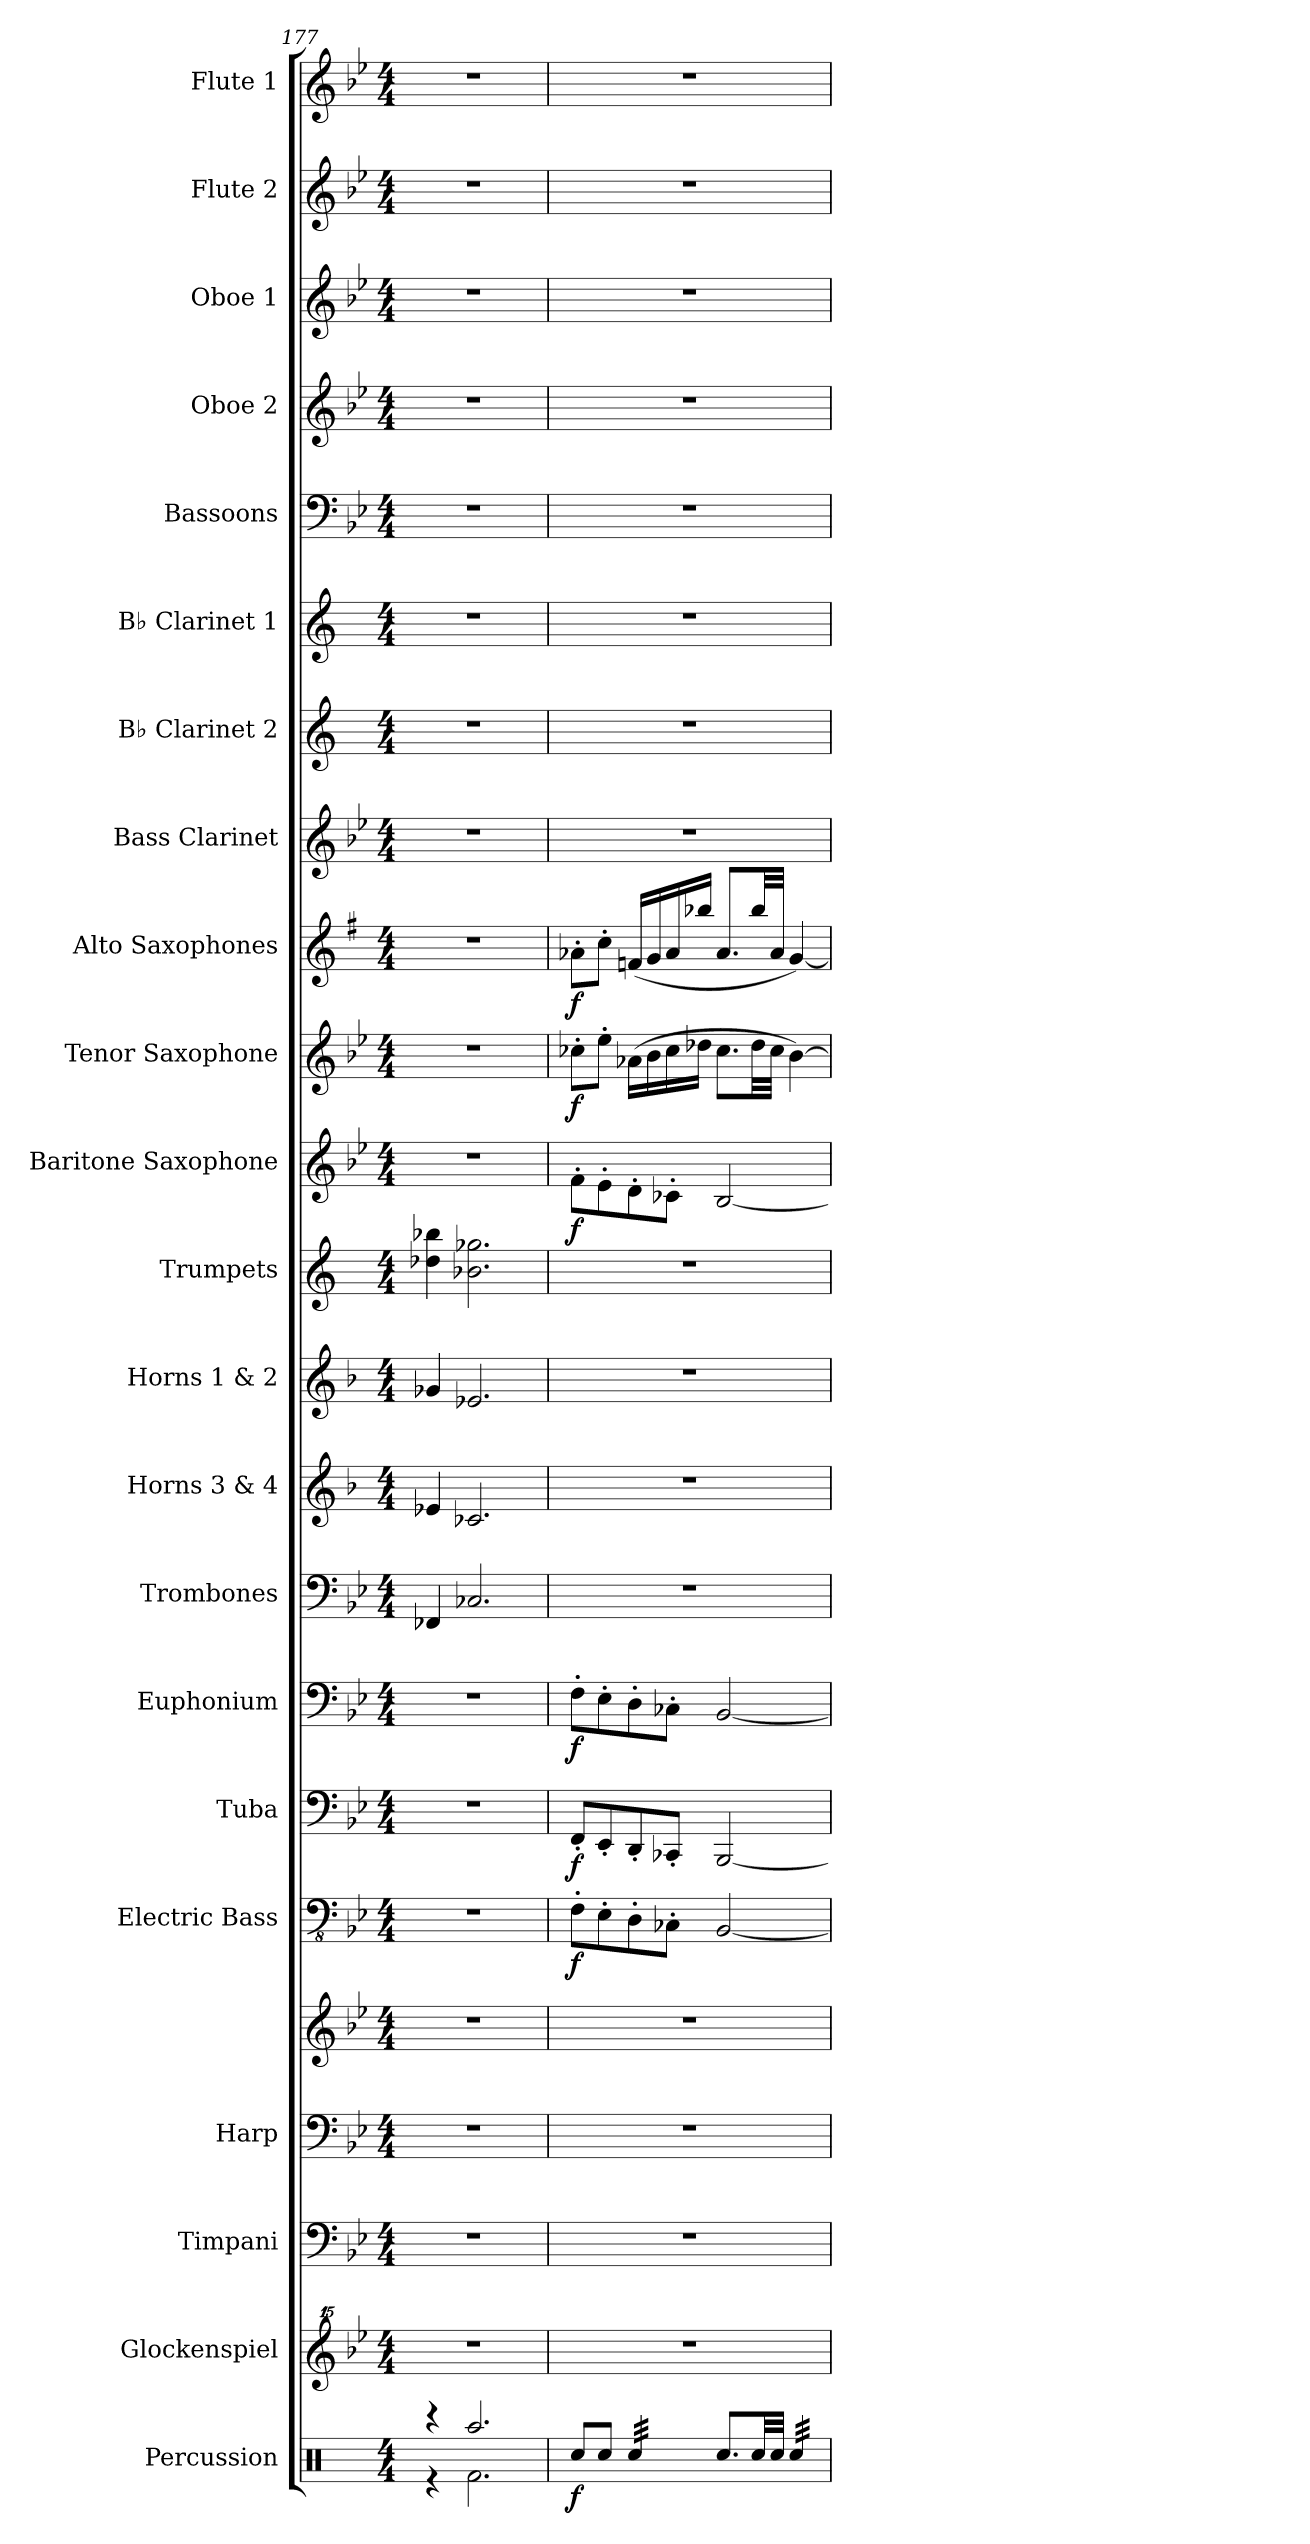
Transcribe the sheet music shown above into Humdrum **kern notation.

**kern	**dynam	**kern	**kern	**kern	**kern	**kern	**dynam	**kern	**dynam	**kern	**dynam	**kern	**kern	**kern	**kern	**kern	**dynam	**kern	**dynam	**kern	**dynam	**kern	**kern	**kern	**kern	**kern	**kern	**kern	**kern
*part22	*part22	*part21	*part20	*part19	*part19	*part18	*part18	*part17	*part17	*part16	*part16	*part15	*part14	*part13	*part12	*part11	*part11	*part10	*part10	*part9	*part9	*part8	*part7	*part6	*part5	*part4	*part3	*part2	*part1
*staff23	*staff23	*staff22	*staff21	*staff20	*staff19	*staff18	*staff18	*staff17	*staff17	*staff16	*staff16	*staff15	*staff14	*staff13	*staff12	*staff11	*staff11	*staff10	*staff10	*staff9	*staff9	*staff8	*staff7	*staff6	*staff5	*staff4	*staff3	*staff2	*staff1
*I"Percussion	*	*I"Glockenspiel	*I"Timpani	*I"Harp	*	*I"Electric Bass	*	*I"Tuba	*	*I"Euphonium	*	*I"Trombones	*I"Horns 3 &amp; 4	*I"Horns 1 &amp; 2	*I"Trumpets	*I"Baritone Saxophone	*	*I"Tenor Saxophone	*	*I"Alto Saxophones	*	*I"Bass Clarinet	*I"B♭ Clarinet 2	*I"B♭ Clarinet 1	*I"Bassoons	*I"Oboe 2	*I"Oboe 1	*I"Flute 2	*I"Flute 1
*I'Perc.	*	*I'Glk.	*I'Timp.	*I'Hrp.	*	*I'El. B.	*	*I'Tba.	*	*I'Euph.	*	*I'Tbns.	*I'Hns. 3/4	*I'Hns. 1/2	*I'Tpts.	*I'Bar. Sax.	*	*I'T. Sax.	*	*I'A. Saxes.	*	*I'B. Cl.	*I'B♭ Cl. 2	*I'B♭ Cl. 1	*I'Bsns.	*I'Ob. 2	*I'Ob. 1	*I'Fl. 2	*I'Fl. 1
*clefX	*	*clefG^^2	*clefF4	*clefF4	*clefG2	*clefFv4	*	*clefF4	*	*clefF4	*	*clefF4	*clefG2	*clefG2	*clefG2	*clefG2	*	*clefG2	*	*clefG2	*	*clefG2	*clefG2	*clefG2	*clefF4	*clefG2	*clefG2	*clefG2	*clefG2
*	*	*	*	*	*	*	*	*	*	*	*	*	*ITrd4c7	*ITrd4c7	*ITrd1c2	*ITrd12c21	*	*ITrd8c14	*	*ITrd5c9	*	*ITrd8c14	*ITrd1c2	*ITrd1c2	*	*	*	*	*
*k[]	*	*k[b-e-]	*k[b-e-]	*k[b-e-]	*k[b-e-]	*k[b-e-]	*	*k[b-e-]	*	*k[b-e-]	*	*k[b-e-]	*k[b-e-]	*k[b-e-]	*k[b-e-]	*k[b-e-]	*	*k[b-e-]	*	*k[b-e-]	*	*k[b-e-]	*k[b-e-]	*k[b-e-]	*k[b-e-]	*k[b-e-]	*k[b-e-]	*k[b-e-]	*k[b-e-]
*M4/4	*	*M4/4	*M4/4	*M4/4	*M4/4	*M4/4	*	*M4/4	*	*M4/4	*	*M4/4	*M4/4	*M4/4	*M4/4	*M4/4	*	*M4/4	*	*M4/4	*	*M4/4	*M4/4	*M4/4	*M4/4	*M4/4	*M4/4	*M4/4	*M4/4
=177	=177	=177	=177	=177	=177	=177	=177	=177	=177	=177	=177	=177	=177	=177	=177	=177	=177	=177	=177	=177	=177	=177	=177	=177	=177	=177	=177	=177	=177
*^	*	*	*	*	*	*	*	*	*	*	*	*	*	*	*	*	*	*	*	*	*	*	*	*	*	*	*	*	*
4r	4r	.	1r	1r	1r	1r	1r	.	1r	.	1r	.	4FF-X/	4A-X/	4c-X/	4cc-X\ 4aa-X\	1r	.	1r	.	1r	.	1r	1r	1r	1r	1r	1r	1r	1r
2.Raa/	2.Rf\	.	.	.	.	.	.	.	.	.	.	.	2.C-X/	2.F-X/	2.A-X/	2.a-X\ 2.ff-X\	.	.	.	.	.	.	.	.	.	.	.	.	.	.
!!LO:PB:g=z
=178	=178	=178	=178	=178	=178	=178	=178	=178	=178	=178	=178	=178	=178	=178	=178	=178	=178	=178	=178	=178	=178	=178	=178	=178	=178	=178	=178	=178	=178	=178
!	!	!LO:DY:b	!	!	!	!	!	!LO:DY:b	!	!LO:DY:b	!	!LO:DY:b	!	!	!	!	!	!LO:DY:b	!	!LO:DY:b	!	!LO:DY:b	!	!	!	!	!	!	!	!
*v	*v	*	*	*	*	*	*	*	*	*	*	*	*	*	*	*	*	*	*	*	*	*	*	*	*	*	*	*	*	*
8Rcc/L	f	1r	1r	1r	1r	8FF'\L	f	8FF'/L	f	8F'\L	f	1r	1r	1r	1r	8F'\L	f	8c-X'\L	f	8c-X'\L	f	1r	1r	1r	1r	1r	1r	1r	1r
8Rcc/J	.	.	.	.	.	8EE-'\	.	8EE-'/	.	8E-'\	.	.	.	.	.	8E-'\	.	8e-'\J	.	8e-'\J	.	.	.	.	.	.	.	.	.
*tremolo	*	*	*	*	*	*	*	*	*	*	*	*	*	*	*	*	*	*	*	*	*	*	*	*	*	*	*	*	*
32Rcc/LLL	.	.	.	.	.	8DD'\	.	8DD'/	.	8D'\	.	.	.	.	.	8D'\	.	(16A-X\LL	.	(16A-X/LL	.	.	.	.	.	.	.	.	.
32Rcc/	.	.	.	.	.	.	.	.	.	.	.	.	.	.	.	.	.	.	.	.	.	.	.	.	.	.	.	.	.
32Rcc/	.	.	.	.	.	.	.	.	.	.	.	.	.	.	.	.	.	16B-\	.	16B-/	.	.	.	.	.	.	.	.	.
32Rcc/	.	.	.	.	.	.	.	.	.	.	.	.	.	.	.	.	.	.	.	.	.	.	.	.	.	.	.	.	.
32Rcc/	.	.	.	.	.	8CC-X'\J	.	8CC-X'/J	.	8C-X'\J	.	.	.	.	.	8C-X'\J	.	16c-\	.	16c-/	.	.	.	.	.	.	.	.	.
32Rcc/	.	.	.	.	.	.	.	.	.	.	.	.	.	.	.	.	.	.	.	.	.	.	.	.	.	.	.	.	.
32Rcc/	.	.	.	.	.	.	.	.	.	.	.	.	.	.	.	.	.	16d-X\JJ	.	16dd-X/JJ	.	.	.	.	.	.	.	.	.
32Rcc/JJJ	.	.	.	.	.	.	.	.	.	.	.	.	.	.	.	.	.	.	.	.	.	.	.	.	.	.	.	.	.
*Xtremolo	*	*	*	*	*	*	*	*	*	*	*	*	*	*	*	*	*	*	*	*	*	*	*	*	*	*	*	*	*
8.Rcc/L	.	.	.	.	.	[2BBB-/	.	[2BBB-/	.	[2BB-/	.	.	.	.	.	[2BB-/	.	8.c-\L	.	8.c-/L	.	.	.	.	.	.	.	.	.
32Rcc/LL	.	.	.	.	.	.	.	.	.	.	.	.	.	.	.	.	.	32d-\LL	.	32dd-/LL	.	.	.	.	.	.	.	.	.
32Rcc/JJJ	.	.	.	.	.	.	.	.	.	.	.	.	.	.	.	.	.	32c-\JJJ	.	32c-/JJJ	.	.	.	.	.	.	.	.	.
*tremolo	*	*	*	*	*	*	*	*	*	*	*	*	*	*	*	*	*	*	*	*	*	*	*	*	*	*	*	*	*
32Rcc/LLL	.	.	.	.	.	.	.	.	.	.	.	.	.	.	.	.	.	[4B-\)	.	[4B-/)	.	.	.	.	.	.	.	.	.
32Rcc/	.	.	.	.	.	.	.	.	.	.	.	.	.	.	.	.	.	.	.	.	.	.	.	.	.	.	.	.	.
32Rcc/	.	.	.	.	.	.	.	.	.	.	.	.	.	.	.	.	.	.	.	.	.	.	.	.	.	.	.	.	.
32Rcc/	.	.	.	.	.	.	.	.	.	.	.	.	.	.	.	.	.	.	.	.	.	.	.	.	.	.	.	.	.
32Rcc/	.	.	.	.	.	.	.	.	.	.	.	.	.	.	.	.	.	.	.	.	.	.	.	.	.	.	.	.	.
32Rcc/	.	.	.	.	.	.	.	.	.	.	.	.	.	.	.	.	.	.	.	.	.	.	.	.	.	.	.	.	.
32Rcc/	.	.	.	.	.	.	.	.	.	.	.	.	.	.	.	.	.	.	.	.	.	.	.	.	.	.	.	.	.
32Rcc/JJJ	.	.	.	.	.	.	.	.	.	.	.	.	.	.	.	.	.	.	.	.	.	.	.	.	.	.	.	.	.
*Xtremolo	*	*	*	*	*	*	*	*	*	*	*	*	*	*	*	*	*	*	*	*	*	*	*	*	*	*	*	*	*
=	=	=	=	=	=	=	=	=	=	=	=	=	=	=	=	=	=	=	=	=	=	=	=	=	=	=	=	=	=
*-	*-	*-	*-	*-	*-	*-	*-	*-	*-	*-	*-	*-	*-	*-	*-	*-	*-	*-	*-	*-	*-	*-	*-	*-	*-	*-	*-	*-	*-
